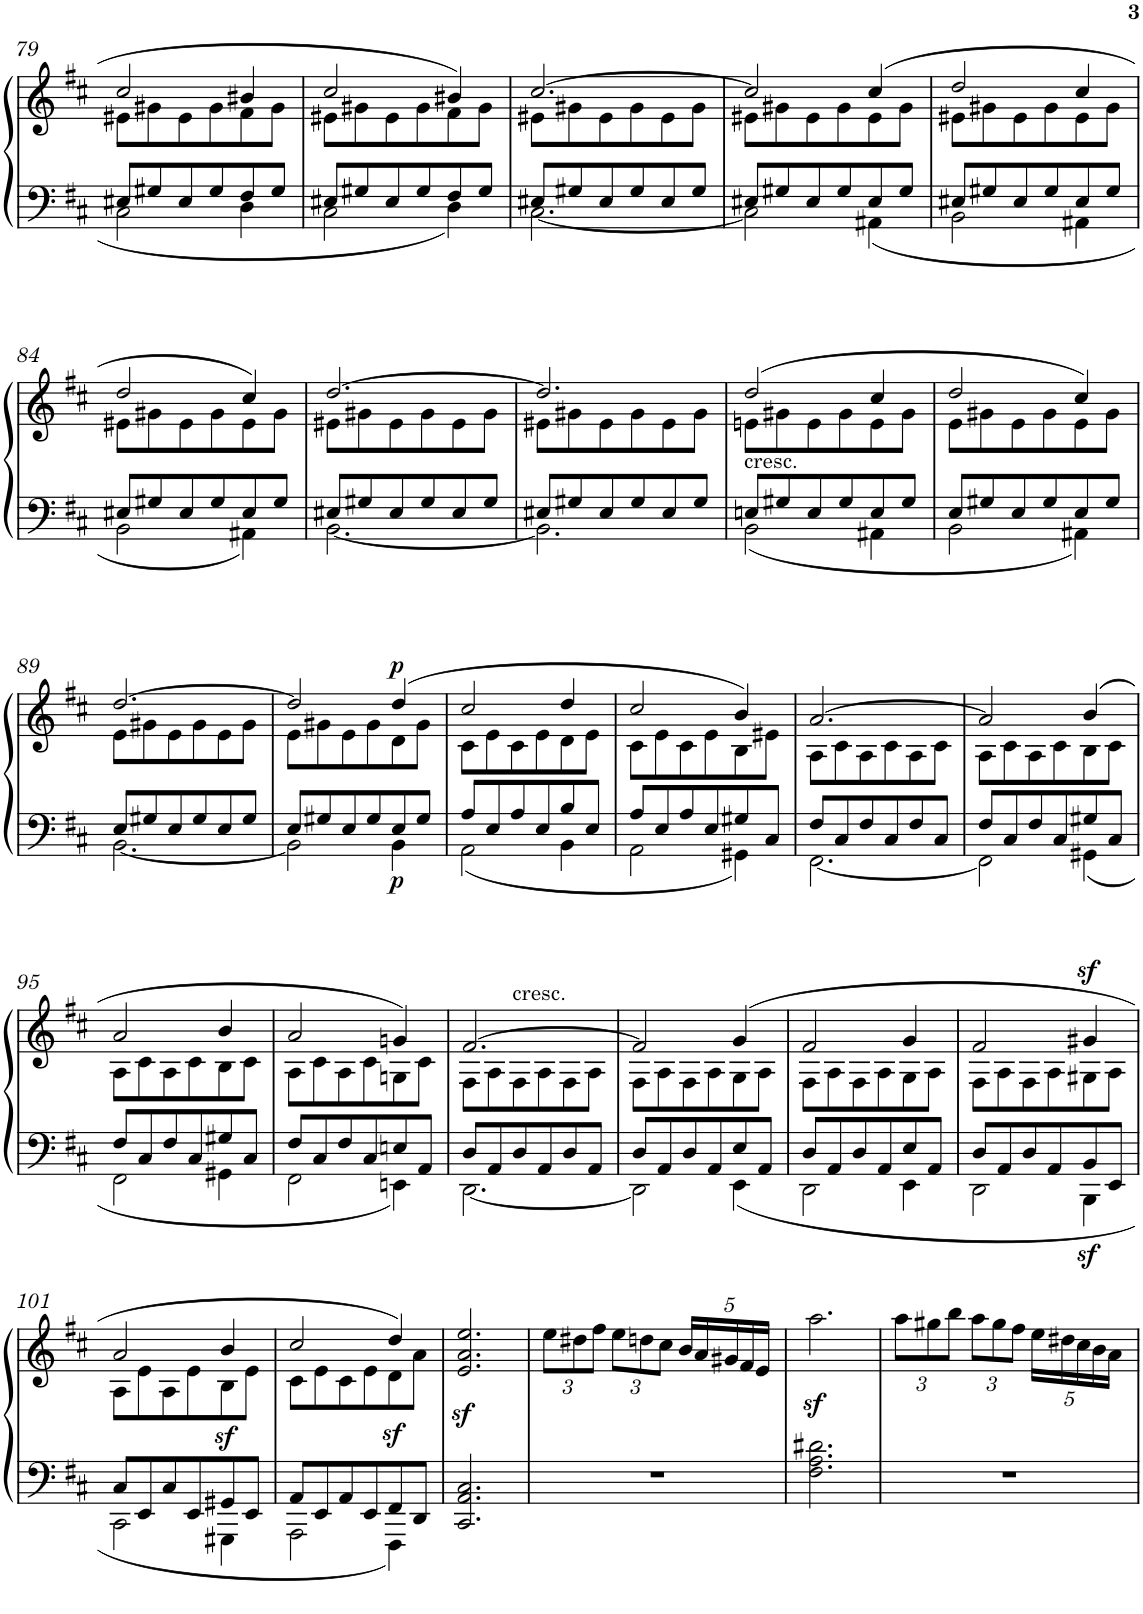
**kern	**kern	**dynam
*part1	*part1	*part1
*staff2	*staff1	*staff1/2
*I"Piano	*	*
*I'Pno	*	*
!!LO:PB:g=z
*clefF4	*clefG2	*
*k[f#c#]	*k[f#c#]	*
*D:	*D:	*
*M3/4	*M3/4	*
=79	=79	=79
*^	*^	*
8E#X/L	2C#\	2cc#/	8e#X\L	.
8G#X/	.	.	8g#X\	.
8E#/	.	.	8e#\	.
8G#/	.	.	8g#\	.
8F#/	4D\	4b#X/	8f#\	.
8G#/J	.	.	8g#\J	.
=80	=80	=80	=80	=80
8E#X/L	2C#\	2cc#/	8e#X\L	.
8G#X/	.	.	8g#X\	.
8E#/	.	.	8e#\	.
8G#/	.	.	8g#\	.
8F#/	4D\	4b#X/	8f#\	.
8G#/J	.	.	8g#\J	.
=81	=81	=81	=81	=81
8E#X/L	[2.C#\	[2.cc#/	8e#X\L	.
8G#X/	.	.	8g#X\	.
8E#/	.	.	8e#\	.
8G#/	.	.	8g#\	.
8E#/	.	.	8e#\	.
8G#/J	.	.	8g#\J	.
=82	=82	=82	=82	=82
8E#X/L	2C#\]	2cc#/]	8e#X\L	.
8G#X/	.	.	8g#X\	.
8E#/	.	.	8e#\	.
8G#/	.	.	8g#\	.
8E#/	4AA#X\	(>4cc#/	8e#\	.
8G#/J	.	.	8g#\J	.
=83	=83	=83	=83	=83
8E#X/L	2BB\	2dd/	8e#X\L	.
8G#X/	.	.	8g#X\	.
8E#/	.	.	8e#\	.
8G#/	.	.	8g#\	.
8E#/	4AA#X\	4cc#/	8e#\	.
8G#/J	.	.	8g#\J	.
!!LO:LB:g=z	!!
=84	=84	=84	=84	=84
8E#X/L	2BB\	2dd/	8e#X\L	.
8G#X/	.	.	8g#X\	.
8E#/	.	.	8e#\	.
8G#/	.	.	8g#\	.
8E#/	4AA#X\	4cc#/)	8e#\	.
8G#/J	.	.	8g#\J	.
=85	=85	=85	=85	=85
8E#X/L	[2.BB\	[2.dd/	8e#X\L	.
8G#X/	.	.	8g#X\	.
8E#/	.	.	8e#\	.
8G#/	.	.	8g#\	.
8E#/	.	.	8e#\	.
8G#/J	.	.	8g#\J	.
=86	=86	=86	=86	=86
8E#X/L	2.BB\]	2.dd/]	8e#X\L	.
8G#X/	.	.	8g#X\	.
8E#/	.	.	8e#\	.
8G#/	.	.	8g#\	.
8E#/	.	.	8e#\	.
8G#/J	.	.	8g#\J	.
=87	=87	=87	=87	=87
!	!	!LO:TX:b:t=cresc.	!	!
8En/L	2BB\	(>2dd/	8en\L	.
8G#X/	.	.	8g#X\	.
8E/	.	.	8e\	.
8G#/	.	.	8g#\	.
8E/	4AA#X\	4cc#/	8e\	.
8G#/J	.	.	8g#\J	.
=88	=88	=88	=88	=88
8E/L	2BB\	2dd/	8e\L	.
8G#X/	.	.	8g#X\	.
8E/	.	.	8e\	.
8G#/	.	.	8g#\	.
8E/	4AA#X\	4cc#/)	8e\	.
8G#/J	.	.	8g#\J	.
!!LO:LB:g=z	!!
=89	=89	=89	=89	=89
8E/L	[2.BB\	[2.dd/	8e\L	.
8G#X/	.	.	8g#X\	.
8E/	.	.	8e\	.
8G#/	.	.	8g#\	.
8E/	.	.	8e\	.
8G#/J	.	.	8g#\J	.
=90	=90	=90	=90	=90
8E/L	2BB\]	2dd/]	8e\L	.
8G#X/	.	.	8g#X\	.
8E/	.	.	8e\	.
8G#/	.	.	8g#\	.
!	!	!	!	!LO:DY:b=2
!	!	!	!	!LO:DY:n=1:a
8E/	4BB\	(>4dd/	8d\	p p
8G#/J	.	.	8g#\J	.
=91	=91	=91	=91	=91
8A/L	2AA\	2cc#/	8c#\L	.
8E/	.	.	8e\	.
8A/	.	.	8c#\	.
8E/	.	.	8e\	.
8B/	4BB\	4dd/	8d\	.
8E/J	.	.	8e\J	.
=92	=92	=92	=92	=92
8A/L	2AA\	2cc#/	8c#\L	.
8E/	.	.	8e\	.
8A/	.	.	8c#\	.
8E/	.	.	8e\	.
8G#X/	4GG#X\	4b/)	8B\	.
8C#/J	.	.	8e#X\J	.
=93	=93	=93	=93	=93
8F#/L	[2.FF#\	[2.a/	8A\L	.
8C#/	.	.	8c#\	.
8F#/	.	.	8A\	.
8C#/	.	.	8c#\	.
8F#/	.	.	8A\	.
8C#/J	.	.	8c#\J	.
=94	=94	=94	=94	=94
8F#/L	2FF#\]	2a/]	8A\L	.
8C#/	.	.	8c#\	.
8F#/	.	.	8A\	.
8C#/	.	.	8c#\	.
8G#X/	4GG#X\	(>4b/	8B\	.
8C#/J	.	.	8c#\J	.
!!LO:LB:g=z	!!
=95	=95	=95	=95	=95
8F#/L	2FF#\	2a/	8A\L	.
8C#/	.	.	8c#\	.
8F#/	.	.	8A\	.
8C#/	.	.	8c#\	.
8G#X/	4GG#X\	4b/	8B\	.
8C#/J	.	.	8c#\J	.
=96	=96	=96	=96	=96
8F#/L	2FF#\	2a/	8A\L	.
8C#/	.	.	8c#\	.
8F#/	.	.	8A\	.
8C#/	.	.	8c#\	.
8En/	4EEn\	4gn/)	8Gn\	.
8AA/J	.	.	8c#\J	.
=97	=97	=97	=97	=97
8D/L	[2.DD\	[2.f#/	8F#\L	.
8AA/	.	.	8A\	.
!	!	!	!LO:TX:a:t=cresc.	!
8D/	.	.	8F#\	.
8AA/	.	.	8A\	.
8D/	.	.	8F#\	.
8AA/J	.	.	8A\J	.
=98	=98	=98	=98	=98
8D/L	2DD\]	2f#/]	8F#\L	.
8AA/	.	.	8A\	.
8D/	.	.	8F#\	.
8AA/	.	.	8A\	.
8E/	4EE\	(>4g/	8G\	.
8AA/J	.	.	8A\J	.
=99	=99	=99	=99	=99
8D/L	2DD\	2f#/	8F#\L	.
8AA/	.	.	8A\	.
8D/	.	.	8F#\	.
8AA/	.	.	8A\	.
8E/	4EE\	4g/	8G\	.
8AA/J	.	.	8A\J	.
=100	=100	=100	=100	=100
8D/L	2DD\	2f#/	8F#\L	.
8AA/	.	.	8A\	.
8D/	.	.	8F#\	.
8AA/	.	.	8A\	.
!	!	!	!	!LO:DY:b=2
!	!	!	!	!LO:DY:n=1:a
8BB/	4BBB\	4g#X/	8G#X\	sf sf
8EE/J	.	.	8A\J	.
!!LO:LB:g=z	!!
=101	=101	=101	=101	=101
8C#/L	2CC#\	2a/	8A\L	.
8EE/	.	.	8e\	.
8C#/	.	.	8A\	.
8EE/	.	.	8e\	.
!	!	!	!	!LO:DY:b
8GG#X/	4GGG#X\	4b/	8B\	sf
8EE/J	.	.	8e\J	.
=102	=102	=102	=102	=102
8AA/L	2AAA\	2cc#/	8c#\L	.
8EE/	.	.	8e\	.
8AA/	.	.	8c#\	.
8EE/	.	.	8e\	.
!	!	!	!	!LO:DY:b
8FF#/	4FFF#\	4dd/)	8d\	sf
8DD/J	.	.	8a\J	.
*v	*v	*	*	*
*	*v	*v	*
=103	=103	=103
2.CC#/ 2.AA/ 2.C#/	2.e/z< 2.a/z< 2.ee/z<	.
=104	=104	=104
*	*Xbrackettup	*
2.r	12ee\L	.
.	12dd#X\	.
.	12ff#\J	.
.	12ee\L	.
.	12ddn\	.
.	12cc#\J	.
.	20b/LL	.
.	20a/	.
.	20g#X/	.
.	20f#/	.
.	20e/JJ	.
=105	=105	=105
2.F#\ 2.A\ 2.d#X\	2.aaz<\	.
=106	=106	=106
2.r	12aa\L	.
.	12gg#X\	.
.	12bb\J	.
.	12aa\L	.
.	12gg#\	.
.	12ff#\J	.
.	20ee\LL	.
.	20dd#X\	.
.	20cc#\	.
.	20b\	.
.	20a\JJ	.
=	=	=
*-	*-	*-
